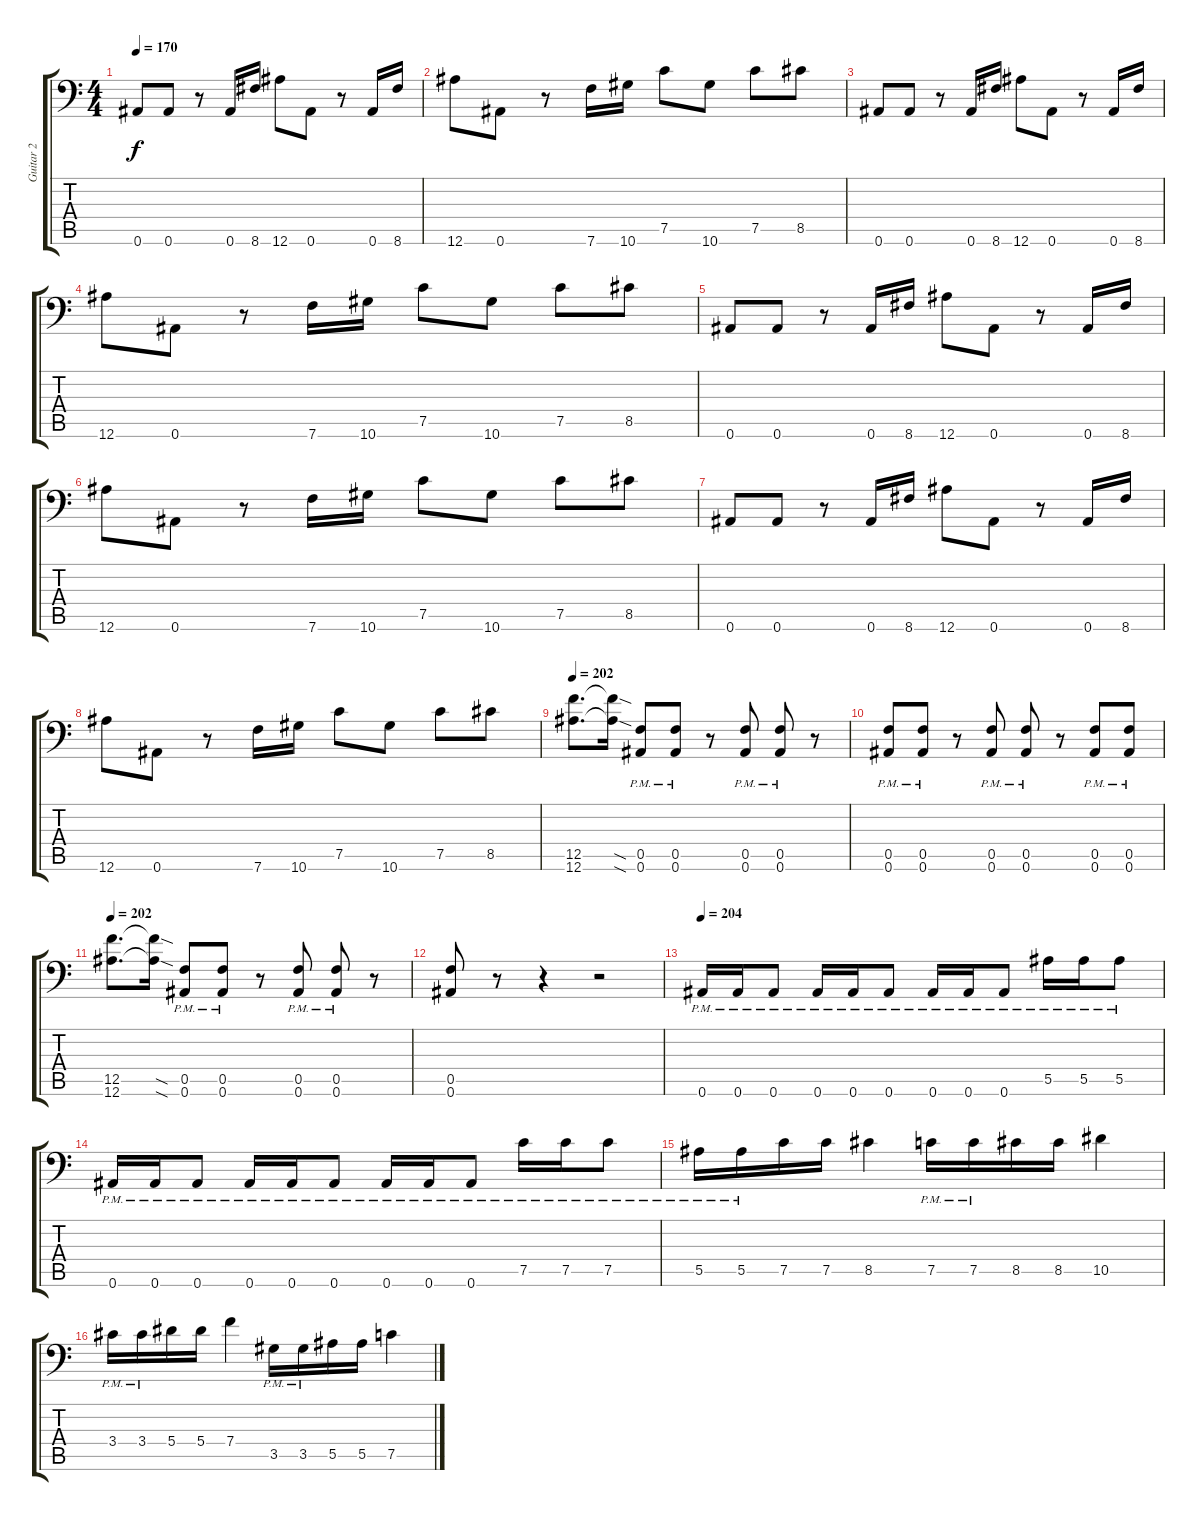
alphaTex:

\track ("Guitar 2" "Guitar 2") {instrument distortionguitar}
\staff {score tabs}
\tuning (C4 G3 Eb3 Bb2 F2 Bb1) {hide}
\ts (4 4)
\tempo 170
\clef f4
\ks c
0.6.8{dy f volume 13} 0.6.8 r.8 0.6.16 8.6.16 12.6.8 0.6.8 r.8 0.6.16 8.6.16 |
12.6.8 0.6.8 r.8 7.6.16 10.6.16 7.5.8 10.6.8 7.5.8 8.5.8 |
0.6.8{volume 13} 0.6.8 r.8 0.6.16 8.6.16 12.6.8 0.6.8 r.8 0.6.16 8.6.16 |
12.6.8 0.6.8 r.8 7.6.16 10.6.16 7.5.8 10.6.8 7.5.8 8.5.8 |
0.6.8{volume 13} 0.6.8 r.8 0.6.16 8.6.16 12.6.8 0.6.8 r.8 0.6.16 8.6.16 |
12.6.8 0.6.8 r.8 7.6.16 10.6.16 7.5.8 10.6.8 7.5.8 8.5.8 |
0.6.8{volume 13} 0.6.8 r.8 0.6.16 8.6.16 12.6.8 0.6.8 r.8 0.6.16 8.6.16 |
12.6.8 0.6.8 r.8 7.6.16 10.6.16 7.5.8 10.6.8 7.5.8 8.5.8 |
\tempo 202
(12.5 12.6).8{d} (12.5{sod t} 12.6{sod t}).16 (0.5{pm} 0.6{pm}).8 (0.5{pm} 0.6{pm}).8 r.8 (0.5{pm} 0.6{pm}).8 (0.5{pm} 0.6{pm}).8 r.8 |
(0.5{pm} 0.6{pm}).8 (0.5{pm} 0.6{pm}).8 r.8 (0.5{pm} 0.6{pm}).8 (0.5{pm} 0.6{pm}).8 r.8 (0.5{pm} 0.6{pm}).8 (0.5{pm} 0.6{pm}).8 |
\tempo 202
(12.5 12.6).8{d} (12.5{sod t} 12.6{sod t}).16 (0.5{pm} 0.6{pm}).8 (0.5{pm} 0.6{pm}).8 r.8 (0.5{pm} 0.6{pm}).8 (0.5{pm} 0.6{pm}).8 r.8 |
(0.5 0.6).8 r.8 r.4 r.2 |
\tempo 204
0.6{pm}.16 0.6{pm}.16 0.6{pm}.8 0.6{pm}.16 0.6{pm}.16 0.6{pm}.8 0.6{pm}.16 0.6{pm}.16 0.6{pm}.8 5.5{pm}.16 5.5{pm}.16 5.5{pm}.8 |
0.6{pm}.16 0.6{pm}.16 0.6{pm}.8 0.6{pm}.16 0.6{pm}.16 0.6{pm}.8 0.6{pm}.16 0.6{pm}.16 0.6{pm}.8 7.5{pm}.16 7.5{pm}.16 7.5{pm}.8 |
5.5{pm}.16 5.5{pm}.16 7.5.16 7.5.16 8.5.4 7.5{pm}.16 7.5{pm}.16 8.5.16 8.5.16 10.5.4 |
3.4{pm}.16 3.4{pm}.16 5.4.16 5.4.16 7.4.4 3.5{pm}.16 3.5{pm}.16 5.5.16 5.5.16 7.5.4
